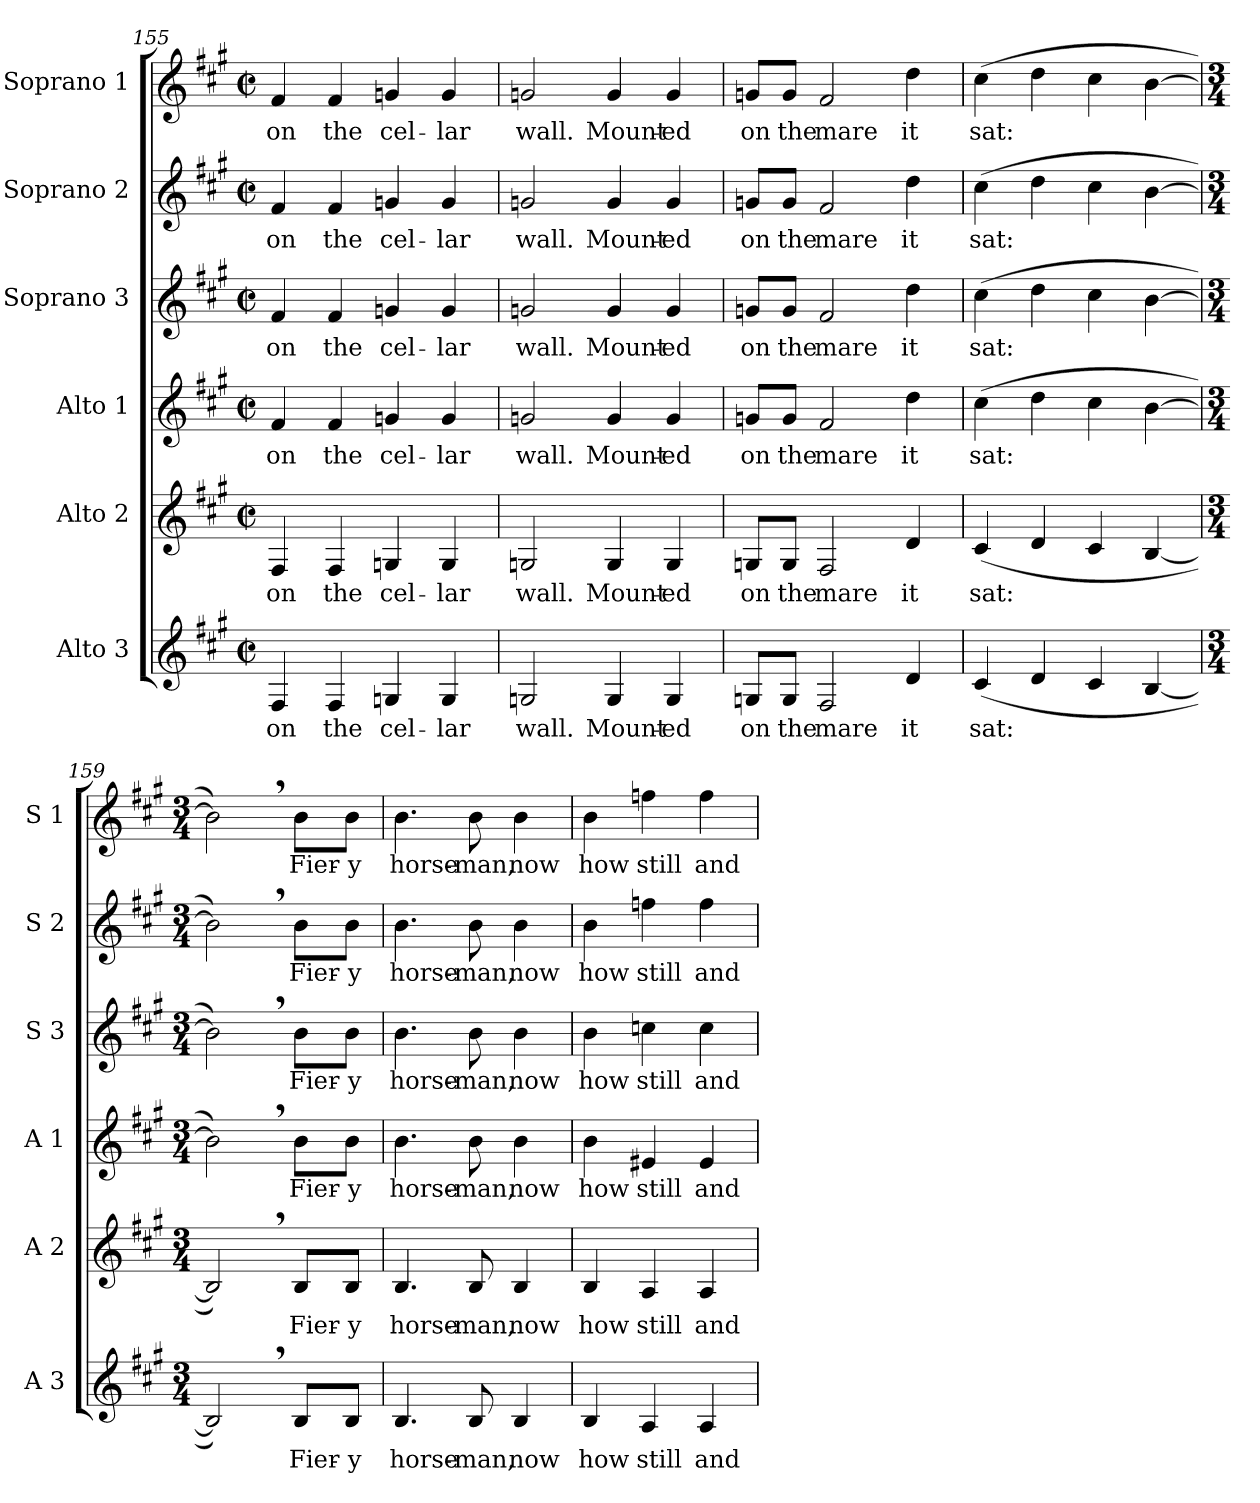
**kern	**text	**kern	**text	**kern	**text	**kern	**text	**kern	**text	**kern	**text
*part6	*part6	*part5	*part5	*part4	*part4	*part3	*part3	*part2	*part2	*part1	*part1
*staff6	*staff6	*staff5	*staff5	*staff4	*staff4	*staff3	*staff3	*staff2	*staff2	*staff1	*staff1
*I"Alto 3	*	*I"Alto 2	*	*I"Alto 1	*	*I"Soprano 3	*	*I"Soprano 2	*	*I"Soprano 1	*
*I'A 3	*	*I'A 2	*	*I'A 1	*	*I'S 3	*	*I'S 2	*	*I'S 1	*
*clefG2	*	*clefG2	*	*clefG2	*	*clefG2	*	*clefG2	*	*clefG2	*
*k[f#c#g#]	*	*k[f#c#g#]	*	*k[f#c#g#]	*	*k[f#c#g#]	*	*k[f#c#g#]	*	*k[f#c#g#]	*
*f#:	*	*f#:	*	*f#:	*	*f#:	*	*f#:	*	*f#:	*
*M2/2	*	*M2/2	*	*M2/2	*	*M2/2	*	*M2/2	*	*M2/2	*
*met(c|)	*	*met(c|)	*	*met(c|)	*	*met(c|)	*	*met(c|)	*	*met(c|)	*
=155	=155	=155	=155	=155	=155	=155	=155	=155	=155	=155	=155
!	!LO:LY:b	!	!	!	!	!	!	!	!	!	!
!	!	!	!LO:LY:b	!	!	!	!	!	!	!	!
!	!	!	!	!	!LO:LY:b	!	!	!	!	!	!
!	!	!	!	!	!	!	!LO:LY:b	!	!	!	!
!	!	!	!	!	!	!	!	!	!LO:LY:b	!	!
!	!	!	!	!	!	!	!	!	!	!	!LO:LY:b
4F#/	on	4F#/	on	4f#/	on	4f#/	on	4f#/	on	4f#/	on
!	!LO:LY:b	!	!	!	!	!	!	!	!	!	!
!	!	!	!LO:LY:b	!	!	!	!	!	!	!	!
!	!	!	!	!	!LO:LY:b	!	!	!	!	!	!
!	!	!	!	!	!	!	!LO:LY:b	!	!	!	!
!	!	!	!	!	!	!	!	!	!LO:LY:b	!	!
!	!	!	!	!	!	!	!	!	!	!	!LO:LY:b
4F#/	the	4F#/	the	4f#/	the	4f#/	the	4f#/	the	4f#/	the
!	!LO:LY:b	!	!	!	!	!	!	!	!	!	!
!	!	!	!LO:LY:b	!	!	!	!	!	!	!	!
!	!	!	!	!	!LO:LY:b	!	!	!	!	!	!
!	!	!	!	!	!	!	!LO:LY:b	!	!	!	!
!	!	!	!	!	!	!	!	!	!LO:LY:b	!	!
!	!	!	!	!	!	!	!	!	!	!	!LO:LY:b
4Gn/	cel-	4Gn/	cel-	4gn/	cel-	4gn/	cel-	4gn/	cel-	4gn/	cel-
!	!LO:LY:b	!	!	!	!	!	!	!	!	!	!
!	!	!	!LO:LY:b	!	!	!	!	!	!	!	!
!	!	!	!	!	!LO:LY:b	!	!	!	!	!	!
!	!	!	!	!	!	!	!LO:LY:b	!	!	!	!
!	!	!	!	!	!	!	!	!	!LO:LY:b	!	!
!	!	!	!	!	!	!	!	!	!	!	!LO:LY:b
4G/	-lar	4G/	-lar	4g/	-lar	4g/	-lar	4g/	-lar	4g/	-lar
!!LO:LB:g=z
=156	=156	=156	=156	=156	=156	=156	=156	=156	=156	=156	=156
!	!LO:LY:b	!	!	!	!	!	!	!	!	!	!
!	!	!	!LO:LY:b	!	!	!	!	!	!	!	!
!	!	!	!	!	!LO:LY:b	!	!	!	!	!	!
!	!	!	!	!	!	!	!LO:LY:b	!	!	!	!
!	!	!	!	!	!	!	!	!	!LO:LY:b	!	!
!	!	!	!	!	!	!	!	!	!	!	!LO:LY:b
2Gn/	wall.	2Gn/	wall.	2gn/	wall.	2gn/	wall.	2gn/	wall.	2gn/	wall.
!	!LO:LY:b	!	!	!	!	!	!	!	!	!	!
!	!	!	!LO:LY:b	!	!	!	!	!	!	!	!
!	!	!	!	!	!LO:LY:b	!	!	!	!	!	!
!	!	!	!	!	!	!	!LO:LY:b	!	!	!	!
!	!	!	!	!	!	!	!	!	!LO:LY:b	!	!
!	!	!	!	!	!	!	!	!	!	!	!LO:LY:b
4G/	Mount-	4G/	Mount-	4g/	Mount-	4g/	Mount-	4g/	Mount-	4g/	Mount-
!	!LO:LY:b	!	!	!	!	!	!	!	!	!	!
!	!	!	!LO:LY:b	!	!	!	!	!	!	!	!
!	!	!	!	!	!LO:LY:b	!	!	!	!	!	!
!	!	!	!	!	!	!	!LO:LY:b	!	!	!	!
!	!	!	!	!	!	!	!	!	!LO:LY:b	!	!
!	!	!	!	!	!	!	!	!	!	!	!LO:LY:b
4G/	-ed	4G/	-ed	4g/	-ed	4g/	-ed	4g/	-ed	4g/	-ed
=157	=157	=157	=157	=157	=157	=157	=157	=157	=157	=157	=157
!	!LO:LY:b	!	!	!	!	!	!	!	!	!	!
!	!	!	!LO:LY:b	!	!	!	!	!	!	!	!
!	!	!	!	!	!LO:LY:b	!	!	!	!	!	!
!	!	!	!	!	!	!	!LO:LY:b	!	!	!	!
!	!	!	!	!	!	!	!	!	!LO:LY:b	!	!
!	!	!	!	!	!	!	!	!	!	!	!LO:LY:b
8Gn/L	on	8Gn/L	on	8gn/L	on	8gn/L	on	8gn/L	on	8gn/L	on
!	!LO:LY:b	!	!	!	!	!	!	!	!	!	!
!	!	!	!LO:LY:b	!	!	!	!	!	!	!	!
!	!	!	!	!	!LO:LY:b	!	!	!	!	!	!
!	!	!	!	!	!	!	!LO:LY:b	!	!	!	!
!	!	!	!	!	!	!	!	!	!LO:LY:b	!	!
!	!	!	!	!	!	!	!	!	!	!	!LO:LY:b
8G/J	the	8G/J	the	8g/J	the	8g/J	the	8g/J	the	8g/J	the
!	!LO:LY:b	!	!	!	!	!	!	!	!	!	!
!	!	!	!LO:LY:b	!	!	!	!	!	!	!	!
!	!	!	!	!	!LO:LY:b	!	!	!	!	!	!
!	!	!	!	!	!	!	!LO:LY:b	!	!	!	!
!	!	!	!	!	!	!	!	!	!LO:LY:b	!	!
!	!	!	!	!	!	!	!	!	!	!	!LO:LY:b
2F#/	mare	2F#/	mare	2f#/	mare	2f#/	mare	2f#/	mare	2f#/	mare
!	!LO:LY:b	!	!	!	!	!	!	!	!	!	!
!	!	!	!LO:LY:b	!	!	!	!	!	!	!	!
!	!	!	!	!	!LO:LY:b	!	!	!	!	!	!
!	!	!	!	!	!	!	!LO:LY:b	!	!	!	!
!	!	!	!	!	!	!	!	!	!LO:LY:b	!	!
!	!	!	!	!	!	!	!	!	!	!	!LO:LY:b
4d/	it	4d/	it	4dd\	it	4dd\	it	4dd\	it	4dd\	it
=158	=158	=158	=158	=158	=158	=158	=158	=158	=158	=158	=158
!	!LO:LY:b	!	!	!	!	!	!	!	!	!	!
!	!	!	!LO:LY:b	!	!	!	!	!	!	!	!
!	!	!	!	!	!LO:LY:b	!	!	!	!	!	!
!	!	!	!	!	!	!	!LO:LY:b	!	!	!	!
!	!	!	!	!	!	!	!	!	!LO:LY:b	!	!
!	!	!	!	!	!	!	!	!	!	!	!LO:LY:b
(<4c#/	sat:	(<4c#/	sat:	(>4cc#\	sat:	(>4cc#\	sat:	(>4cc#\	sat:	(>4cc#\	sat:
4d/	.	4d/	.	4dd\	.	4dd\	.	4dd\	.	4dd\	.
4c#/	.	4c#/	.	4cc#\	.	4cc#\	.	4cc#\	.	4cc#\	.
[4B/	.	[4B/	.	[4b\	.	[4b\	.	[4b\	.	[4b\	.
=159	=159	=159	=159	=159	=159	=159	=159	=159	=159	=159	=159
*M3/4	*	*M3/4	*	*M3/4	*	*M3/4	*	*M3/4	*	*M3/4	*
2B,>/])	.	2B,>/])	.	2b,>\])	.	2b,>\])	.	2b,>\])	.	2b,>\])	.
!	!LO:LY:b	!	!	!	!	!	!	!	!	!	!
!	!	!	!LO:LY:b	!	!	!	!	!	!	!	!
!	!	!	!	!	!LO:LY:b	!	!	!	!	!	!
!	!	!	!	!	!	!	!LO:LY:b	!	!	!	!
!	!	!	!	!	!	!	!	!	!LO:LY:b	!	!
!	!	!	!	!	!	!	!	!	!	!	!LO:LY:b
8B/L	Fier-	8B/L	Fier-	8b\L	Fier-	8b\L	Fier-	8b\L	Fier-	8b\L	Fier-
!	!LO:LY:b	!	!	!	!	!	!	!	!	!	!
!	!	!	!LO:LY:b	!	!	!	!	!	!	!	!
!	!	!	!	!	!LO:LY:b	!	!	!	!	!	!
!	!	!	!	!	!	!	!LO:LY:b	!	!	!	!
!	!	!	!	!	!	!	!	!	!LO:LY:b	!	!
!	!	!	!	!	!	!	!	!	!	!	!LO:LY:b
8B/J	-y	8B/J	-y	8b\J	-y	8b\J	-y	8b\J	-y	8b\J	-y
=160	=160	=160	=160	=160	=160	=160	=160	=160	=160	=160	=160
!	!LO:LY:b	!	!	!	!	!	!	!	!	!	!
!	!	!	!LO:LY:b	!	!	!	!	!	!	!	!
!	!	!	!	!	!LO:LY:b	!	!	!	!	!	!
!	!	!	!	!	!	!	!LO:LY:b	!	!	!	!
!	!	!	!	!	!	!	!	!	!LO:LY:b	!	!
!	!	!	!	!	!	!	!	!	!	!	!LO:LY:b
4.B/	horse-	4.B/	horse-	4.b\	horse-	4.b\	horse-	4.b\	horse-	4.b\	horse-
!	!LO:LY:b	!	!	!	!	!	!	!	!	!	!
!	!	!	!LO:LY:b	!	!	!	!	!	!	!	!
!	!	!	!	!	!LO:LY:b	!	!	!	!	!	!
!	!	!	!	!	!	!	!LO:LY:b	!	!	!	!
!	!	!	!	!	!	!	!	!	!LO:LY:b	!	!
!	!	!	!	!	!	!	!	!	!	!	!LO:LY:b
8B/	-man,	8B/	-man,	8b\	-man,	8b\	-man,	8b\	-man,	8b\	-man,
!	!LO:LY:b	!	!	!	!	!	!	!	!	!	!
!	!	!	!LO:LY:b	!	!	!	!	!	!	!	!
!	!	!	!	!	!LO:LY:b	!	!	!	!	!	!
!	!	!	!	!	!	!	!LO:LY:b	!	!	!	!
!	!	!	!	!	!	!	!	!	!LO:LY:b	!	!
!	!	!	!	!	!	!	!	!	!	!	!LO:LY:b
4B/	now	4B/	now	4b\	now	4b\	now	4b\	now	4b\	now
=161	=161	=161	=161	=161	=161	=161	=161	=161	=161	=161	=161
!	!LO:LY:b	!	!	!	!	!	!	!	!	!	!
!	!	!	!LO:LY:b	!	!	!	!	!	!	!	!
!	!	!	!	!	!LO:LY:b	!	!	!	!	!	!
!	!	!	!	!	!	!	!LO:LY:b	!	!	!	!
!	!	!	!	!	!	!	!	!	!LO:LY:b	!	!
!	!	!	!	!	!	!	!	!	!	!	!LO:LY:b
4B/	how	4B/	how	4b\	how	4b\	how	4b\	how	4b\	how
!	!LO:LY:b	!	!	!	!	!	!	!	!	!	!
!	!	!	!LO:LY:b	!	!	!	!	!	!	!	!
!	!	!	!	!	!LO:LY:b	!	!	!	!	!	!
!	!	!	!	!	!	!	!LO:LY:b	!	!	!	!
!	!	!	!	!	!	!	!	!	!LO:LY:b	!	!
!	!	!	!	!	!	!	!	!	!	!	!LO:LY:b
4A/	still	4A/	still	4e#X/	still	4ccn\	still	4ffn\	still	4ffn\	still
!	!LO:LY:b	!	!	!	!	!	!	!	!	!	!
!	!	!	!LO:LY:b	!	!	!	!	!	!	!	!
!	!	!	!	!	!LO:LY:b	!	!	!	!	!	!
!	!	!	!	!	!	!	!LO:LY:b	!	!	!	!
!	!	!	!	!	!	!	!	!	!LO:LY:b	!	!
!	!	!	!	!	!	!	!	!	!	!	!LO:LY:b
4A/	and	4A/	and	4e#/	and	4cc\	and	4ff\	and	4ff\	and
=	=	=	=	=	=	=	=	=	=	=	=
*-	*-	*-	*-	*-	*-	*-	*-	*-	*-	*-	*-
